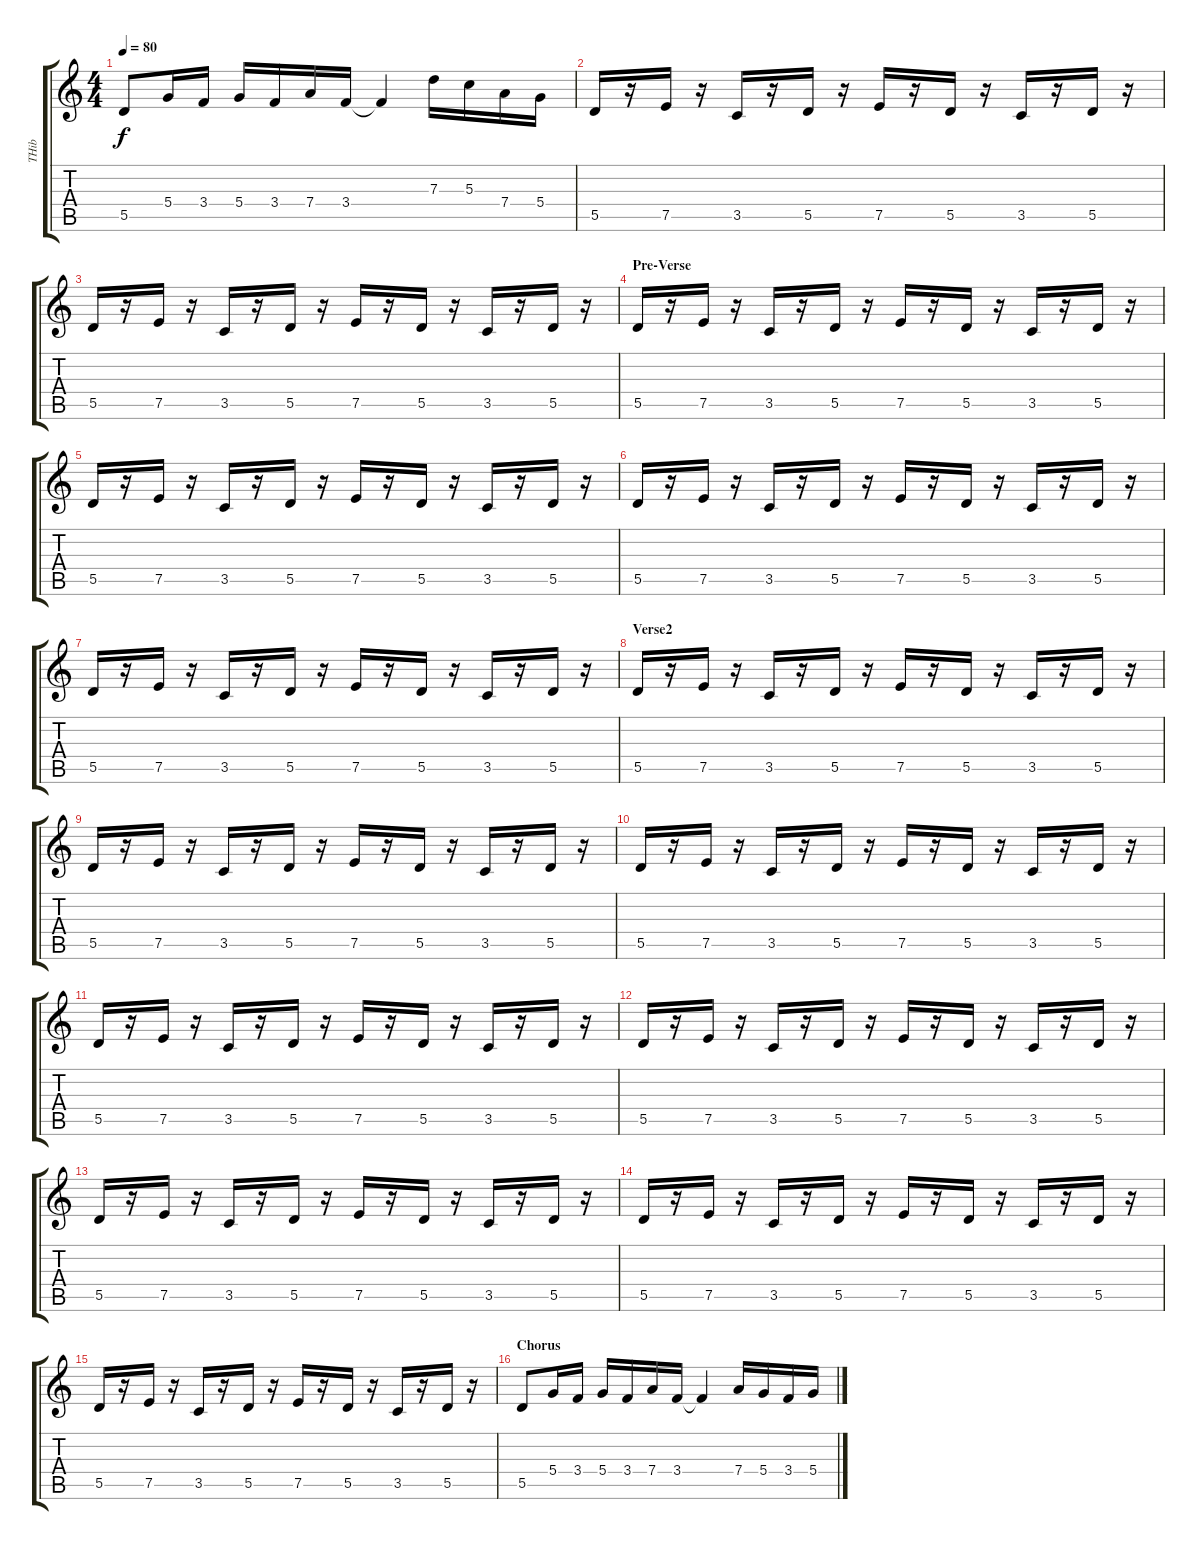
\track ("THib" "THib") {instrument overdrivenguitar}
\staff {score tabs}
\tuning (E4 B3 G3 D3 A2 E2) {hide}
\ts (4 4)
\tempo 80
\clef g2
\ks c
5.5.8{dy f} 5.4.16 3.4.16 5.4.16 3.4.16 7.4.16 3.4.16 3.4{t}.4 7.3.16 5.3.16 7.4.16 5.4.16 |
5.5.16 r.16 7.5.16 r.16 3.5.16 r.16 5.5.16 r.16 7.5.16 r.16 5.5.16 r.16 3.5.16 r.16 5.5.16 r.16 |
5.5.16 r.16 7.5.16 r.16 3.5.16 r.16 5.5.16 r.16 7.5.16 r.16 5.5.16 r.16 3.5.16 r.16 5.5.16 r.16 |
\section ("" "Pre-Verse")
5.5.16 r.16 7.5.16 r.16 3.5.16 r.16 5.5.16 r.16 7.5.16 r.16 5.5.16 r.16 3.5.16 r.16 5.5.16 r.16 |
5.5.16 r.16 7.5.16 r.16 3.5.16 r.16 5.5.16 r.16 7.5.16 r.16 5.5.16 r.16 3.5.16 r.16 5.5.16 r.16 |
5.5.16 r.16 7.5.16 r.16 3.5.16 r.16 5.5.16 r.16 7.5.16 r.16 5.5.16 r.16 3.5.16 r.16 5.5.16 r.16 |
5.5.16 r.16 7.5.16 r.16 3.5.16 r.16 5.5.16 r.16 7.5.16 r.16 5.5.16 r.16 3.5.16 r.16 5.5.16 r.16 |
\section ("" "Verse2")
5.5.16 r.16 7.5.16 r.16 3.5.16 r.16 5.5.16 r.16 7.5.16 r.16 5.5.16 r.16 3.5.16 r.16 5.5.16 r.16 |
5.5.16 r.16 7.5.16 r.16 3.5.16 r.16 5.5.16 r.16 7.5.16 r.16 5.5.16 r.16 3.5.16 r.16 5.5.16 r.16 |
5.5.16 r.16 7.5.16 r.16 3.5.16 r.16 5.5.16 r.16 7.5.16 r.16 5.5.16 r.16 3.5.16 r.16 5.5.16 r.16 |
5.5.16 r.16 7.5.16 r.16 3.5.16 r.16 5.5.16 r.16 7.5.16 r.16 5.5.16 r.16 3.5.16 r.16 5.5.16 r.16 |
5.5.16 r.16 7.5.16 r.16 3.5.16 r.16 5.5.16 r.16 7.5.16 r.16 5.5.16 r.16 3.5.16 r.16 5.5.16 r.16 |
5.5.16 r.16 7.5.16 r.16 3.5.16 r.16 5.5.16 r.16 7.5.16 r.16 5.5.16 r.16 3.5.16 r.16 5.5.16 r.16 |
5.5.16 r.16 7.5.16 r.16 3.5.16 r.16 5.5.16 r.16 7.5.16 r.16 5.5.16 r.16 3.5.16 r.16 5.5.16 r.16 |
5.5.16 r.16 7.5.16 r.16 3.5.16 r.16 5.5.16 r.16 7.5.16 r.16 5.5.16 r.16 3.5.16 r.16 5.5.16 r.16 |
\section ("" "Chorus")
5.5.8 5.4.16 3.4.16 5.4.16 3.4.16 7.4.16 3.4.16 3.4{t}.4 7.4.16 5.4.16 3.4.16 5.4.16
